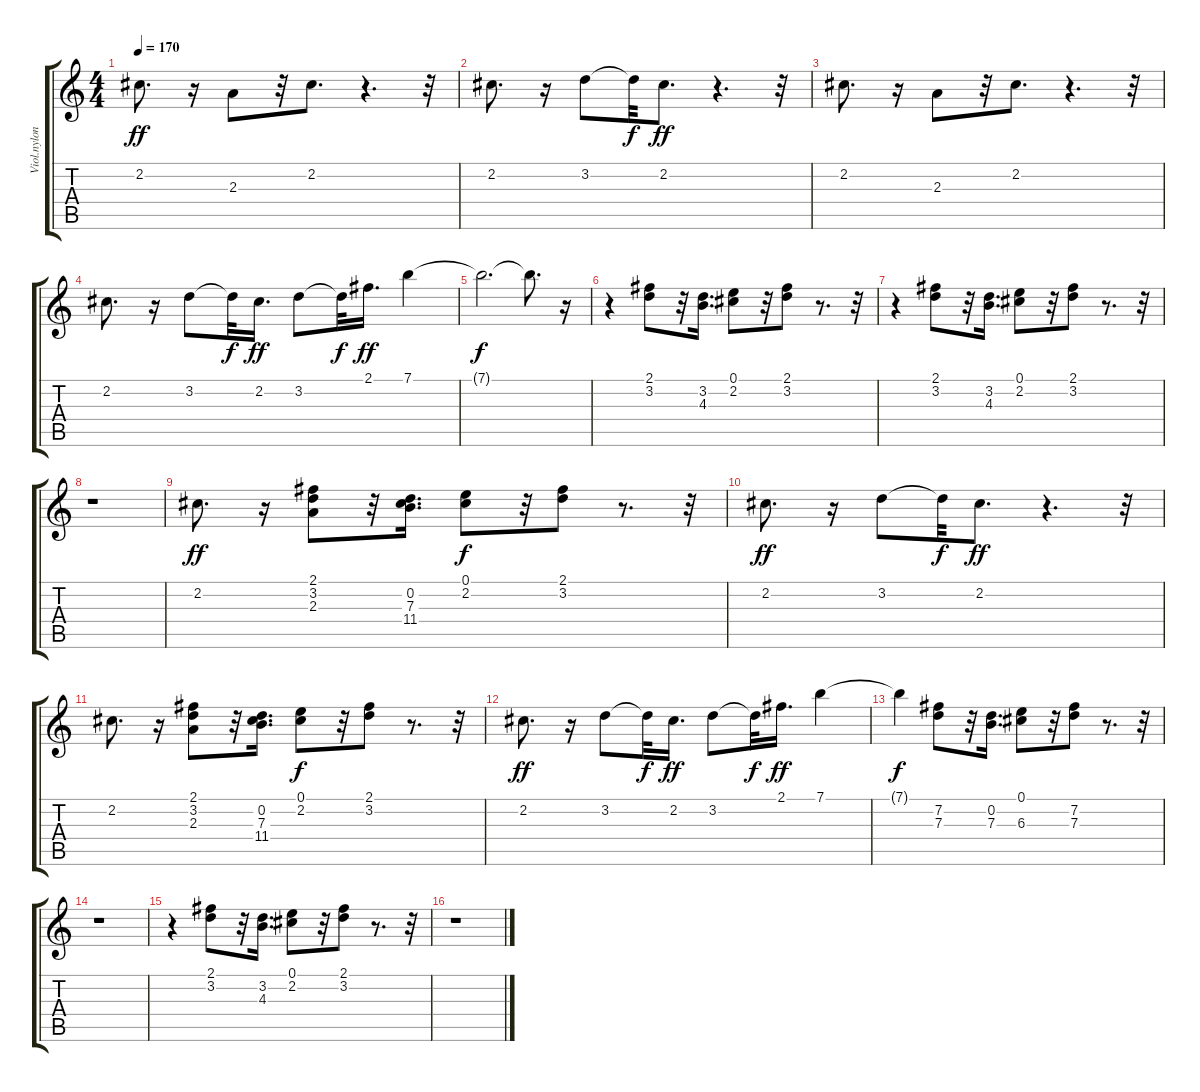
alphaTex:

\track ("Viol.nylon" "Viol.nylon") {instrument acousticguitarnylon}
\staff {score tabs}
\tuning (E4 B3 G3 D3 A2 E2) {hide}
\ts (4 4)
\tempo 170
\clef g2
\ks c
2.2.8{d dy ff} r.16 2.3.8 r.32 2.2.8{d} r.4{d} r.32 |
2.2.8{d} r.16 3.2.8 3.2{t}.32{dy f} 2.2.8{d dy ff} r.4{d} r.32 |
2.2.8{d} r.16 2.3.8 r.32 2.2.8{d} r.4{d} r.32 |
2.2.8{d} r.16 3.2.8 3.2{t}.32{dy f} 2.2.16{d dy ff} 3.2.8 3.2{t}.32{dy f} 2.1.16{d dy ff} 7.1.4 |
7.1{t}.2{d dy f} 7.1{t}.8{d} r.16 |
r.4 (2.1 3.2).8 r.32 (3.2 4.3).16{d} (0.1 2.2).8 r.32 (2.1 3.2).8 r.8{d} r.32 |
r.4 (2.1 3.2).8 r.32 (3.2 4.3).16{d} (0.1 2.2).8 r.32 (2.1 3.2).8 r.8{d} r.32 |
r.1 |
2.2.8{d dy ff} r.16 (2.1 3.2 2.3).8 r.32 (0.2 7.3 11.4).16{d} (0.1 2.2).8{dy f} r.32 (2.1 3.2).8 r.8{d} r.32 |
2.2.8{d dy ff} r.16 3.2.8 3.2{t}.32{dy f} 2.2.8{d dy ff} r.4{d} r.32 |
2.2.8{d} r.16 (2.1 3.2 2.3).8 r.32 (0.2 7.3 11.4).16{d} (0.1 2.2).8{dy f} r.32 (2.1 3.2).8 r.8{d} r.32 |
2.2.8{d dy ff} r.16 3.2.8 3.2{t}.32{dy f} 2.2.16{d dy ff} 3.2.8 3.2{t}.32{dy f} 2.1.16{d dy ff} 7.1.4 |
7.1{t}.4{dy f} (7.2 7.3).8 r.32 (0.2 7.3).16{d} (0.1 6.3).8 r.32 (7.2 7.3).8 r.8{d} r.32 |
r.1 |
r.4 (2.1 3.2).8 r.32 (3.2 4.3).16{d} (0.1 2.2).8 r.32 (2.1 3.2).8 r.8{d} r.32 |
r.1
